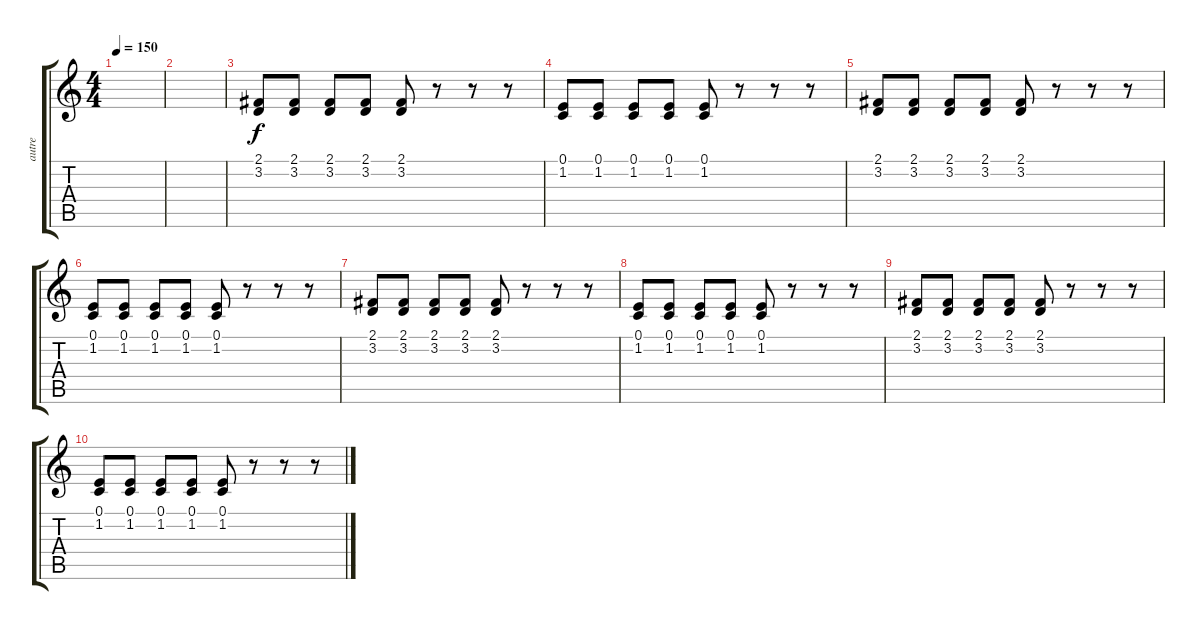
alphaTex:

\track ("autre" "autre") {instrument churchorgan}
\staff {score tabs}
\tuning (E4 B3 G3 D3 A2 E2) {hide}
\ts (4 4)
\tempo 150
\clef g2
\ks c
|
|
(2.1 3.2).8 (2.1 3.2).8 (2.1 3.2).8 (2.1 3.2).8 (2.1 3.2).8 r.8 r.8 r.8 |
(0.1 1.2).8 (0.1 1.2).8 (0.1 1.2).8 (0.1 1.2).8 (0.1 1.2).8 r.8 r.8 r.8 |
(2.1 3.2).8 (2.1 3.2).8 (2.1 3.2).8 (2.1 3.2).8 (2.1 3.2).8 r.8 r.8 r.8 |
(0.1 1.2).8 (0.1 1.2).8 (0.1 1.2).8 (0.1 1.2).8 (0.1 1.2).8 r.8 r.8 r.8 |
(2.1 3.2).8 (2.1 3.2).8 (2.1 3.2).8 (2.1 3.2).8 (2.1 3.2).8 r.8 r.8 r.8 |
(0.1 1.2).8 (0.1 1.2).8 (0.1 1.2).8 (0.1 1.2).8 (0.1 1.2).8 r.8 r.8 r.8 |
(2.1 3.2).8 (2.1 3.2).8 (2.1 3.2).8 (2.1 3.2).8 (2.1 3.2).8 r.8 r.8 r.8 |
(0.1 1.2).8 (0.1 1.2).8 (0.1 1.2).8 (0.1 1.2).8 (0.1 1.2).8 r.8 r.8 r.8
